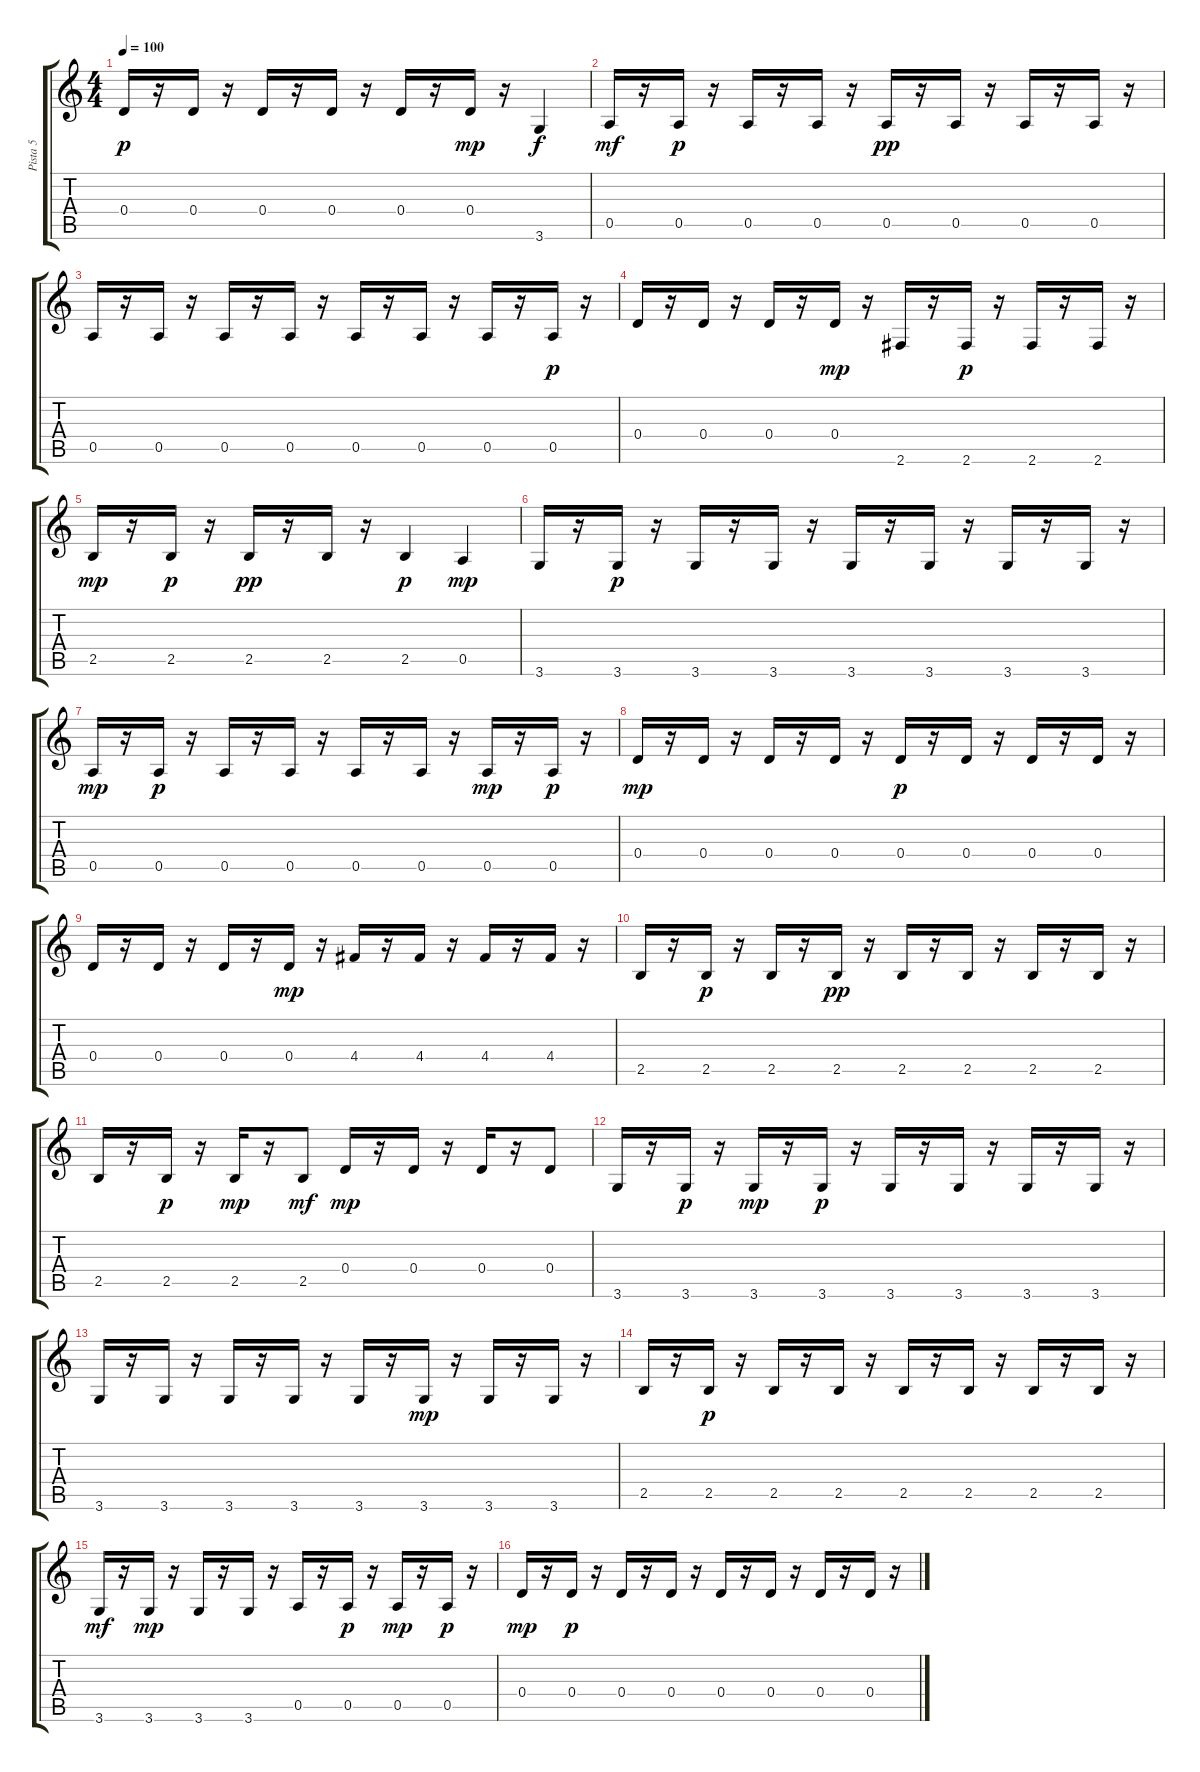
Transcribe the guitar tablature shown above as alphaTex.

\track ("Pista 5" "Pista 5") {instrument acousticguitarsteel}
\staff {score tabs}
\tuning (E4 B3 G3 D3 A2 E2) {hide}
\ts (4 4)
\tempo 100
\clef g2
\ks c
0.4.16{dy p} r.16 0.4.16 r.16 0.4.16 r.16 0.4.16 r.16 0.4.16 r.16 0.4.16{dy mp} r.16 3.6.4{dy f} |
0.5.16{dy mf} r.16 0.5.16{dy p} r.16 0.5.16 r.16 0.5.16 r.16 0.5.16{dy pp} r.16 0.5.16 r.16 0.5.16 r.16 0.5.16 r.16 |
0.5.16 r.16 0.5.16 r.16 0.5.16 r.16 0.5.16 r.16 0.5.16 r.16 0.5.16 r.16 0.5.16 r.16 0.5.16{dy p} r.16 |
0.4.16 r.16 0.4.16 r.16 0.4.16 r.16 0.4.16{dy mp} r.16 2.6.16 r.16 2.6.16{dy p} r.16 2.6.16 r.16 2.6.16 r.16 |
2.5.16{dy mp} r.16 2.5.16{dy p} r.16 2.5.16{dy pp} r.16 2.5.16 r.16 2.5.4{dy p} 0.5.4{dy mp} |
3.6.16 r.16 3.6.16{dy p} r.16 3.6.16 r.16 3.6.16 r.16 3.6.16 r.16 3.6.16 r.16 3.6.16 r.16 3.6.16 r.16 |
0.5.16{dy mp} r.16 0.5.16{dy p} r.16 0.5.16 r.16 0.5.16 r.16 0.5.16 r.16 0.5.16 r.16 0.5.16{dy mp} r.16 0.5.16{dy p} r.16 |
0.4.16{dy mp} r.16 0.4.16 r.16 0.4.16 r.16 0.4.16 r.16 0.4.16{dy p} r.16 0.4.16 r.16 0.4.16 r.16 0.4.16 r.16 |
0.4.16 r.16 0.4.16 r.16 0.4.16 r.16 0.4.16{dy mp} r.16 4.4.16 r.16 4.4.16 r.16 4.4.16 r.16 4.4.16 r.16 |
2.5.16 r.16 2.5.16{dy p} r.16 2.5.16 r.16 2.5.16{dy pp} r.16 2.5.16 r.16 2.5.16 r.16 2.5.16 r.16 2.5.16 r.16 |
2.5.16 r.16 2.5.16{dy p} r.16 2.5.16{dy mp} r.16 2.5.8{dy mf} 0.4.16{dy mp} r.16 0.4.16 r.16 0.4.16 r.16 0.4.8 |
3.6.16 r.16 3.6.16{dy p} r.16 3.6.16{dy mp} r.16 3.6.16{dy p} r.16 3.6.16 r.16 3.6.16 r.16 3.6.16 r.16 3.6.16 r.16 |
3.6.16 r.16 3.6.16 r.16 3.6.16 r.16 3.6.16 r.16 3.6.16 r.16 3.6.16{dy mp} r.16 3.6.16 r.16 3.6.16 r.16 |
2.5.16 r.16 2.5.16{dy p} r.16 2.5.16 r.16 2.5.16 r.16 2.5.16 r.16 2.5.16 r.16 2.5.16 r.16 2.5.16 r.16 |
3.6.16{dy mf} r.16 3.6.16{dy mp} r.16 3.6.16 r.16 3.6.16 r.16 0.5.16 r.16 0.5.16{dy p} r.16 0.5.16{dy mp} r.16 0.5.16{dy p} r.16 |
0.4.16{dy mp} r.16 0.4.16{dy p} r.16 0.4.16 r.16 0.4.16 r.16 0.4.16 r.16 0.4.16 r.16 0.4.16 r.16 0.4.16 r.16
